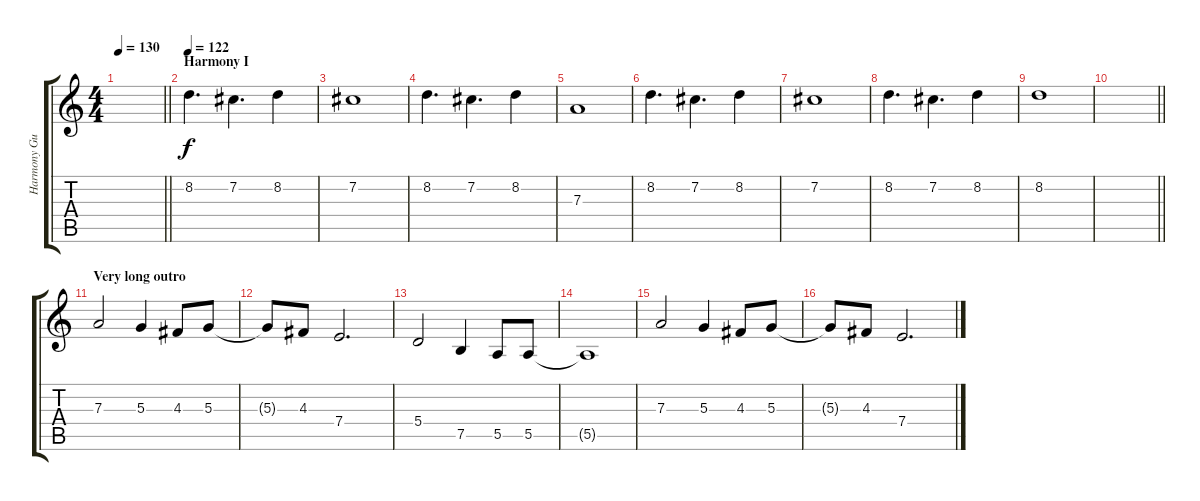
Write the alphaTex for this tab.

\track ("Harmony Guitar I" "Harmony Gu") {instrument distortionguitar}
\staff {score tabs}
\tuning (B3 Gb3 D3 A2 E2 B1) {hide}
\ts (4 4)
\tempo 130
\clef g2
\barLineRight lightlight
\ks c
|
\section ("" "Harmony I")
\tempo 122
8.2.4{d} 7.2.4{d} 8.2.4 |
7.2.1 |
8.2.4{d} 7.2.4{d} 8.2.4 |
7.3.1 |
8.2.4{d} 7.2.4{d} 8.2.4 |
7.2.1 |
8.2.4{d} 7.2.4{d} 8.2.4 |
8.2.1 |
\barLineRight lightlight
|
\section ("" "Very long outro")
7.3.2 5.3.4 4.3.8 5.3.8 |
5.3{t}.8 4.3.8 7.4.2{d} |
5.4.2 7.5.4 5.5.8 5.5.8 |
5.5{t}.1 |
7.3.2 5.3.4 4.3.8 5.3.8 |
5.3{t}.8 4.3.8 7.4.2{d}
